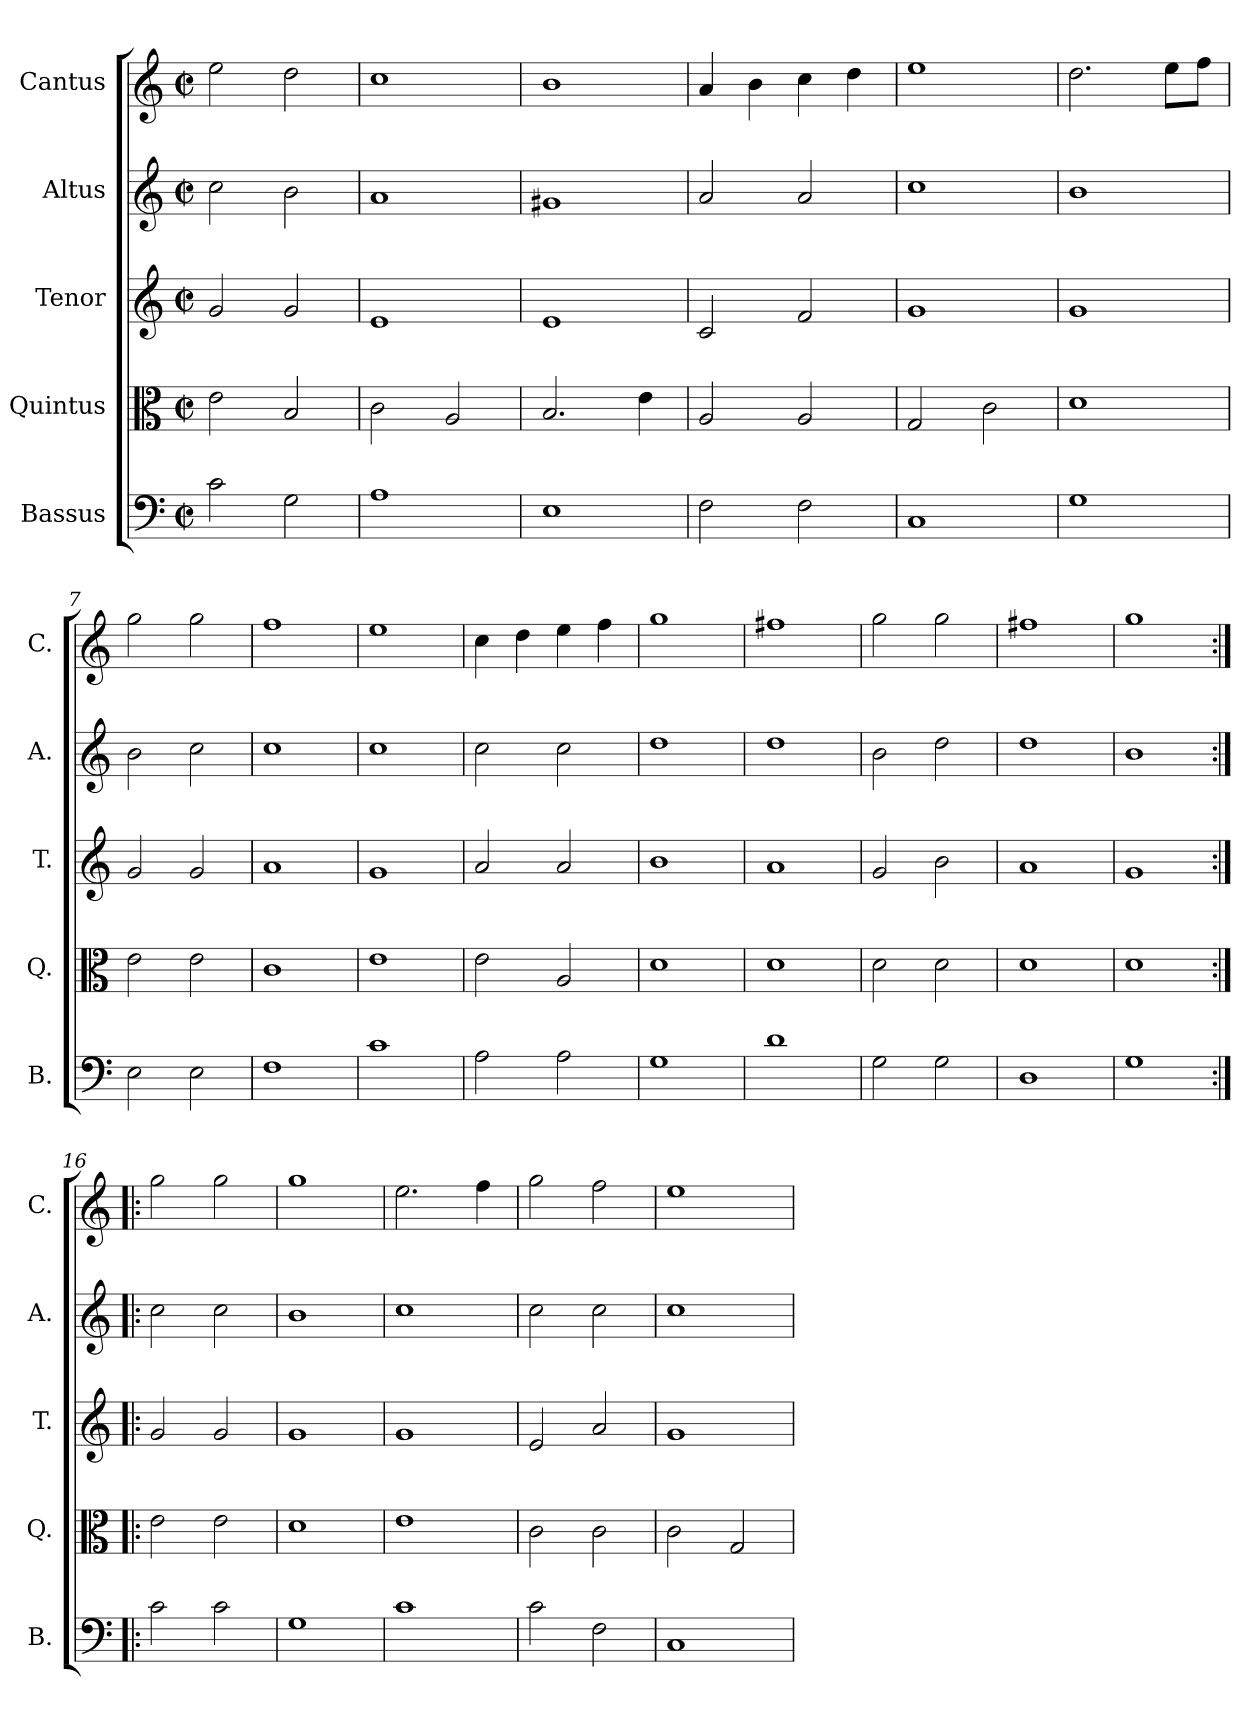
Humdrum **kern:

**kern	**kern	**kern	**kern	**kern
*part5	*part4	*part3	*part2	*part1
*staff5	*staff4	*staff3	*staff2	*staff1
*I"Bassus	*I"Quintus	*I"Tenor	*I"Altus	*I"Cantus
*I'B.	*I'Q.	*I'T.	*I'A.	*I'C.
*clefF4	*clefC3	*clefG2	*clefG2	*clefG2
*k[]	*k[]	*k[]	*k[]	*k[]
*C:	*C:	*C:	*C:	*C:
*M2/2	*M2/2	*M2/2	*M2/2	*M2/2
*met(c|)	*met(c|)	*met(c|)	*met(c|)	*met(c|)
=1	=1	=1	=1	=1
2c\	2e\	2g/	2cc\	2ee\
2G\	2B/	2g/	2b\	2dd\
=2	=2	=2	=2	=2
1A\	2c\	1e/	1a/	1cc\
.	2A/	.	.	.
=3	=3	=3	=3	=3
1E\	2.B/	1e/	1g#X/	1b\
.	4e\	.	.	.
=4	=4	=4	=4	=4
2F\	2A/	2c/	2a/	4a/
.	.	.	.	4b\
2F\	2A/	2f/	2a/	4cc\
.	.	.	.	4dd\
=5	=5	=5	=5	=5
1C/	2G/	1g/	1cc\	1ee\
.	2c\	.	.	.
=6	=6	=6	=6	=6
1G\	1d\	1g/	1b\	2.dd\
.	.	.	.	8ee\L
.	.	.	.	8ff\J
=7	=7	=7	=7	=7
2E\	2e\	2g/	2b\	2gg\
2E\	2e\	2g/	2cc\	2gg\
=8	=8	=8	=8	=8
1F\	1c\	1a/	1cc\	1ff\
=9	=9	=9	=9	=9
1c\	1e\	1g/	1cc\	1ee\
=10	=10	=10	=10	=10
2A\	2e\	2a/	2cc\	4cc\
.	.	.	.	4dd\
2A\	2A/	2a/	2cc\	4ee\
.	.	.	.	4ff\
=11	=11	=11	=11	=11
1G\	1d\	1b\	1dd\	1gg\
=12	=12	=12	=12	=12
1d\	1d\	1a/	1dd\	1ff#X\
=13	=13	=13	=13	=13
2G\	2d\	2g/	2b\	2gg\
2G\	2d\	2b\	2dd\	2gg\
=14	=14	=14	=14	=14
1D\	1d\	1a/	1dd\	1ff#X\
!!LO:LB:g=z
=15	=15	=15	=15	=15
1G\	1d\	1g/	1b\	1gg\
=16:|!|:	=16:|!|:	=16:|!|:	=16:|!|:	=16:|!|:
2c\	2e\	2g/	2cc\	2gg\
2c\	2e\	2g/	2cc\	2gg\
=17	=17	=17	=17	=17
1G\	1d\	1g/	1b\	1gg\
=18	=18	=18	=18	=18
1c\	1e\	1g/	1cc\	2.ee\
.	.	.	.	4ff\
=19	=19	=19	=19	=19
2c\	2c\	2e/	2cc\	2gg\
2F\	2c\	2a/	2cc\	2ff\
=20	=20	=20	=20	=20
1C/	2c\	1g/	1cc\	1ee\
.	2G/	.	.	.
=	=	=	=	=
*-	*-	*-	*-	*-
